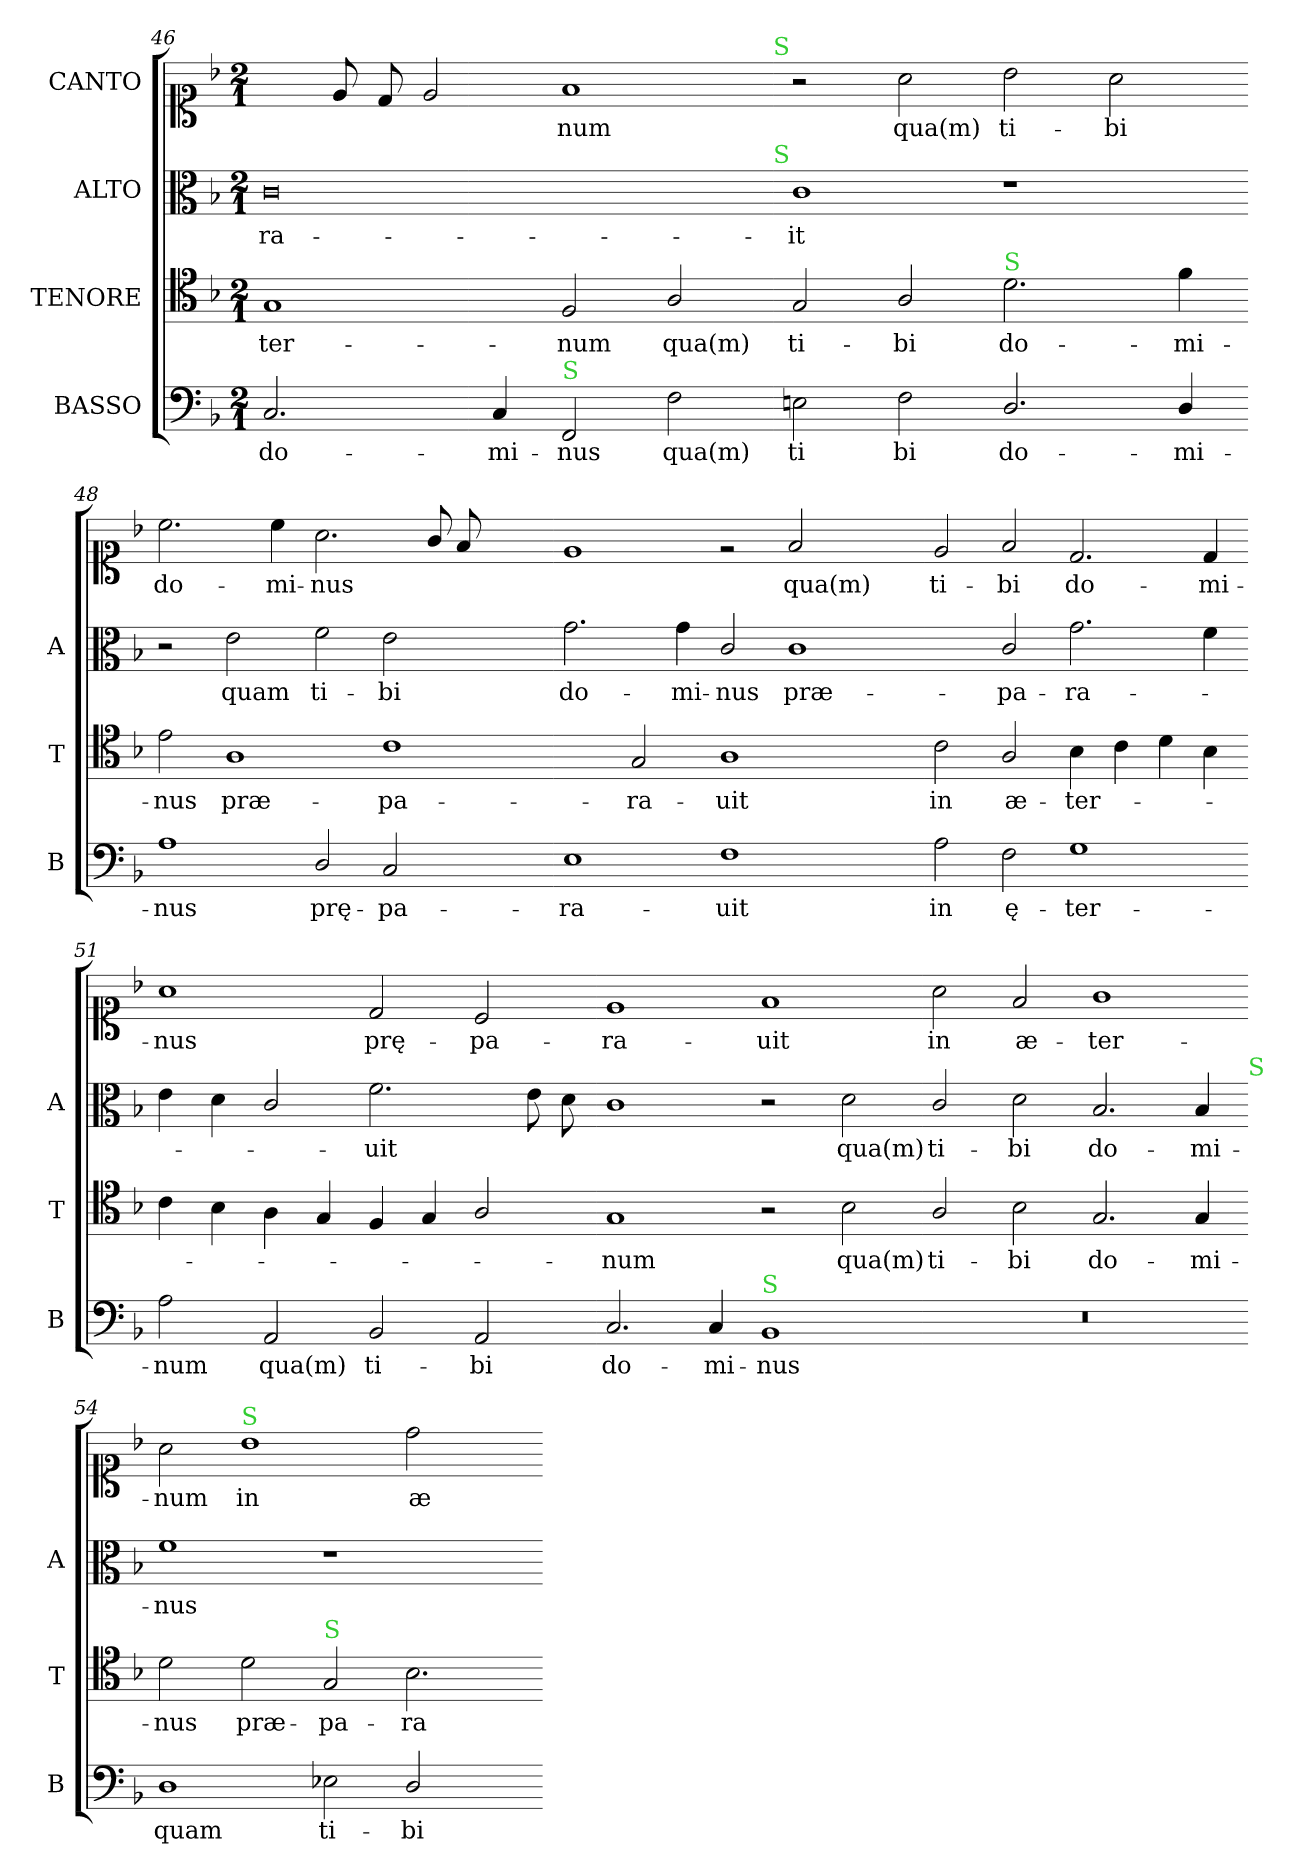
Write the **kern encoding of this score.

**kern	**text	**kern	**text	**kern	**text	**kern	**text
*part4	*part4	*part3	*part3	*part2	*part2	*part1	*part1
*staff4	*staff4	*staff3	*staff3	*staff2	*staff2	*staff1	*staff1
*I"BASSO	*	*I"TENORE	*	*I"ALTO	*	*I"CANTO	*
*I'B	*	*I'T	*	*I'A	*	*	*
*clefF4	*	*clefC4	*	*clefC3	*	*clefC1	*
*k[b-]	*	*k[b-]	*	*k[b-]	*	*k[b-]	*
*D:aeo	*	*D:aeo	*	*D:aeo	*	*D:aeo	*
*M2/1	*	*M2/1	*	*M2/1	*	*M2/1	*
=46	=46	=46	=46	=46	=46	=46	=46
!	!	!	!	!	!LO:LY:i	!	!
2.C/	do-	1G	-ter-	0c	-ra-	4ryy	.
.	.	.	.	.	.	8e/	.
.	.	.	.	.	.	8d/	.
.	.	.	.	.	.	2e/	.
4C/	-mi-	.	.	.	.	.	.
!LO:TX:a:color=limegreen:t=S	!	!	!	!	!	!	!
2FF/	-nus	2F/	-num	.	.	1f	-num
!	!LO:LY:i	!	!LO:LY:i	!	!	!	!
2F\	qua(m)	2A/	qua(m)	.	.	.	.
!	!	!	!	!	!	!LO:TX:a:color=limegreen:t=S	!
!	!	!	!	!LO:TX:a:color=limegreen:t=S	!	!	!
=47-	=47-	=47-	=47-	=47-	=47-	=47-	=47-
!	!LO:LY:i	!	!LO:LY:i	!	!LO:LY:i	!	!
2En\	ti	2G/	ti-	1c	-it	2r	.
!	!LO:LY:i	!	!LO:LY:i	!	!	!	!
2F\	bi	2A/	-bi	.	.	2a\	qua(m)
!	!	!LO:TX:a:color=limegreen:t=S	!	!	!	!	!
!	!LO:LY:i	!	!LO:LY:i	!	!	!	!
2.D/	do-	2.d\	do-	1r	.	2b-\	ti-
.	.	.	.	.	.	2a\	-bi
!	!LO:LY:i	!	!LO:LY:i	!	!	!	!
4D/	-mi-	4f\	-mi-	.	.	.	.
=48-	=48-	=48-	=48-	=48-	=48-	=48-	=48-
!	!LO:LY:i	!	!LO:LY:i	!	!	!	!
1A	-nus	2e\	-nus	2r	.	2.cc\	do-
!	!	!	!LO:LY:i	!	!	!	!
.	.	1A	præ-	2e\	quam	.	.
.	.	.	.	.	.	4cc\	-mi-
2D/	prę-	.	.	2f\	ti-	2.a\	-nus
!	!	!	!LO:LY:i	!	!	!	!
2C/	-pa-	1c\	-pa-	2e\	-bi	.	.
.	.	.	.	.	.	8g/	.
.	.	.	.	.	.	8f/	.
2ryy	.	.	.	2ryy	.	2ryy	.
=49-	=49-	=49-	=49-	=49-	=49-	=49-	=49-
1E	-ra-	2ryy	.	2.g\	do-	1e	.
!	!	!	!LO:LY:i	!	!	!	!
.	.	2G/	-ra-	.	.	.	.
.	.	.	.	4g\	-mi-	.	.
!	!	!	!LO:LY:i	!	!	!	!
1F	-uit	1A	-uit	2c/	-nus	2re	.
!	!	!	!	!	!	!	!LO:LY:i
.	.	.	.	1c\	præ-	2f/	qua(m)
2ryy	.	2ryy	.	.	.	2ryy	.
=50-	=50-	=50-	=50-	=50-	=50-	=50-	=50-
!	!	!	!LO:LY:i	!	!	!	!LO:LY:i
2A\	in	2c\	in	2ryy	.	2e/	ti-
!	!	!	!LO:LY:i	!	!	!	!LO:LY:i
2F\	ę-	2A/	æ-	2c/	-pa-	2f/	-bi
!	!	!	!LO:LY:i	!	!	!	!LO:LY:i
1G	-ter-	4B-\	-ter-	2.g\	-ra-	2.d/	do-
.	.	4c\	.	.	.	.	.
.	.	4d\	.	.	.	.	.
!	!	!	!	!	!	!	!LO:LY:i
.	.	4B-\	.	4f\	.	4d/	-mi-
=51-	=51-	=51-	=51-	=51-	=51-	=51-	=51-
!	!	!	!	!	!	!	!LO:LY:i
2A\	-num	4c\	.	4e\	.	1a	-nus
.	.	4B-\	.	4d\	.	.	.
2AA/	qua(m)	4A\	.	2c/	.	.	.
.	.	4G/	.	.	.	.	.
2BB-/	ti-	4F/	.	2.f\	-uit	2d/	prę-
.	.	4G/	.	.	.	.	.
2AA/	-bi	2A/	.	.	.	2c/	-pa-
.	.	.	.	8e\	.	.	.
.	.	.	.	8d\	.	.	.
=52-	=52-	=52-	=52-	=52-	=52-	=52-	=52-
!	!	!	!LO:LY:i	!	!	!	!
2.C/	do-	1G	-num	1c	.	1e	-ra-
4C/	-mi-	.	.	.	.	.	.
!LO:TX:a:color=limegreen:t=S	!	!	!	!	!	!	!
1BB-	-nus	2r	.	2r	.	1f	-uit
.	.	2B-\	qua(m)	2d\	qua(m)	.	.
=53-	=53-	=53-	=53-	=53-	=53-	=53-	=53-
0r	.	2A/	ti-	2c/	ti-	2a\	in
.	.	2B-\	-bi	2d\	-bi	2f/	æ-
.	.	2.G/	do-	2.B-/	do-	1g	-ter-
.	.	4G/	-mi-	4B-/	-mi-	.	.
!	!	!	!	!LO:TX:a:color=limegreen:t=S	!	!	!
=54-	=54-	=54-	=54-	=54-	=54-	=54-	=54-
1D	quam	2d\	-nus	1f	-nus	2a\	-num
!	!	!	!	!	!	!LO:TX:a:color=limegreen:t=S	!
.	.	2d\	præ-	.	.	1b-	in
!	!	!LO:TX:a:color=limegreen:t=S	!	!	!	!	!
2E-X\	ti-	2G/	-pa-	1r	.	.	.
2D/	-bi	2.B-\	-ra-	.	.	2dd\	æ-
4ryy	.	.	.	4ryy	.	4ryy	.
=-	=-	=-	=-	=-	=-	=-	=-
*-	*-	*-	*-	*-	*-	*-	*-
